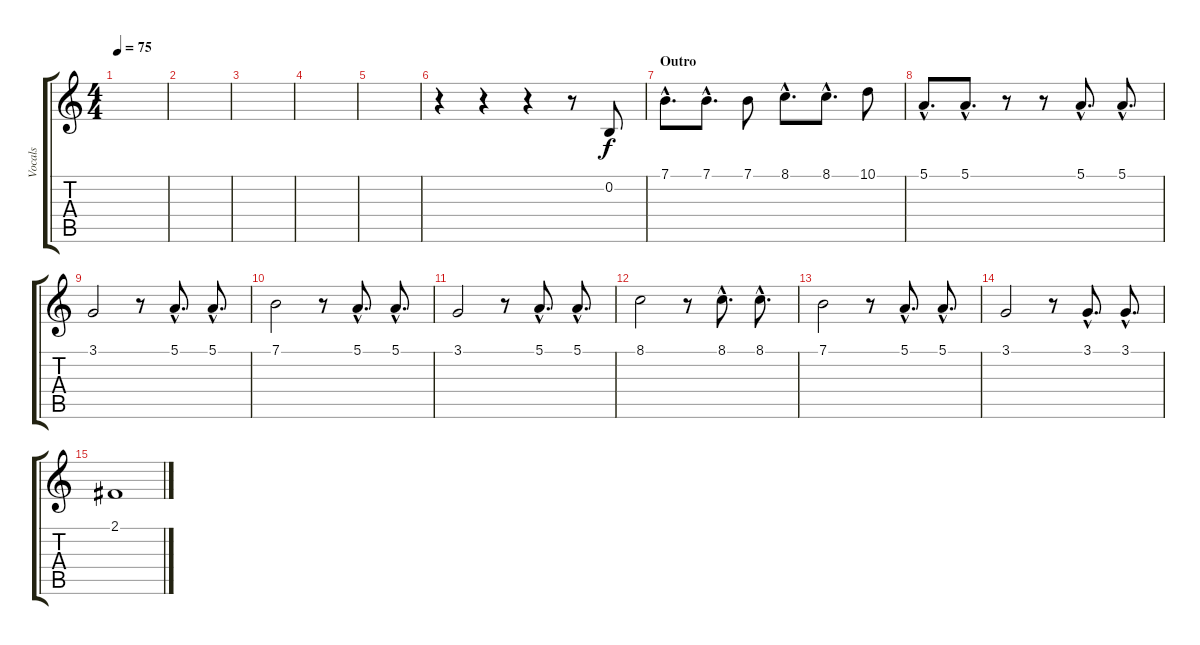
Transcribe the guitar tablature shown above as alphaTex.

\track ("Vocals" "Vocals") {instrument trumpet}
\staff {score tabs}
\tuning (E4 B3 G3 D3 A2 E2) {hide}
\ts (4 4)
\tempo 75
\clef g2
\ks c
|
|
|
|
|
r.4 r.4 r.4 r.8 0.2.8 |
\section ("" "Outro")
7.1{hac}.8{d} 7.1{hac}.8{d} 7.1.8 8.1{hac}.8{d} 8.1{hac}.8{d} 10.1.8 |
5.1{hac}.8{d} 5.1{hac}.8{d} r.8 r.8 5.1{hac}.8{d} 5.1{hac}.8{d} |
3.1.2 r.8 5.1{hac}.8{d} 5.1{hac}.8{d} |
7.1.2 r.8 5.1{hac}.8{d} 5.1{hac}.8{d} |
3.1.2 r.8 5.1{hac}.8{d} 5.1{hac}.8{d} |
8.1.2 r.8 8.1{hac}.8{d} 8.1{hac}.8{d} |
7.1.2 r.8 5.1{hac}.8{d} 5.1{hac}.8{d} |
3.1.2 r.8 3.1{hac}.8{d} 3.1{hac}.8{d} |
2.1.1{volume 4}
